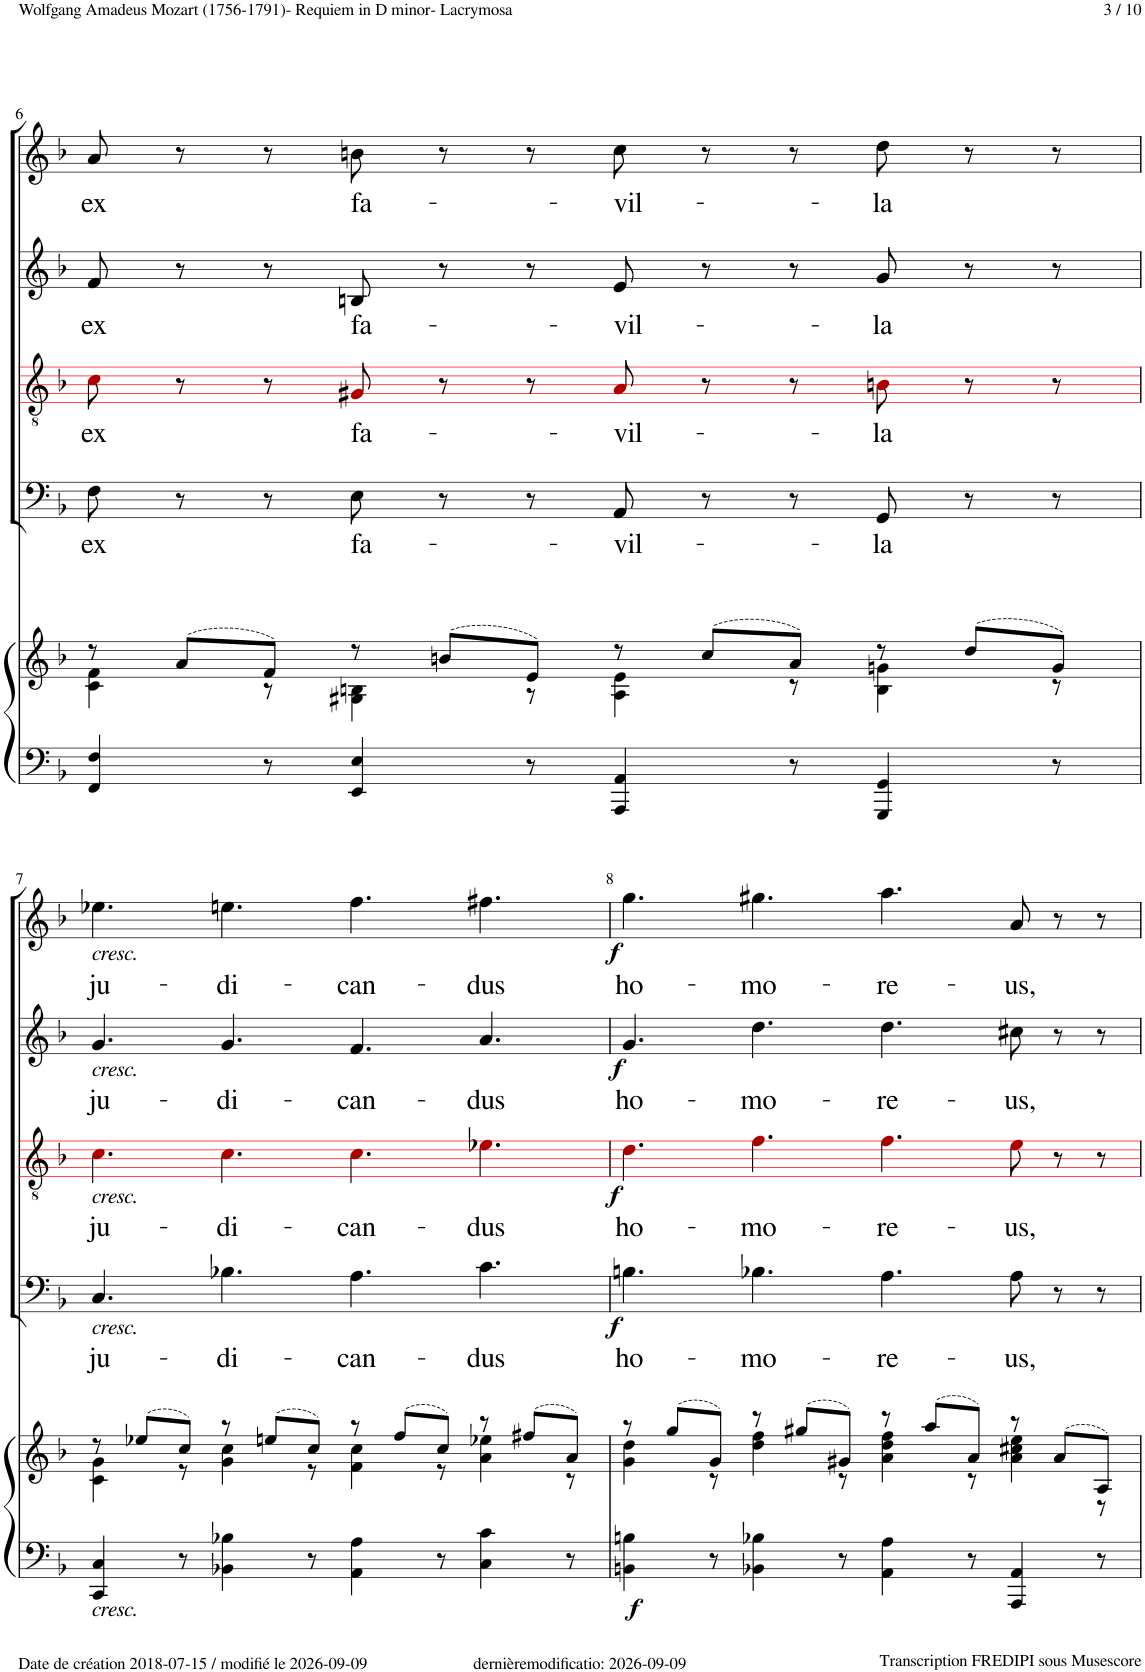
**kern	**kern	**dynam	**kern	**text	**dynam	**kern	**text	**dynam	**kern	**text	**dynam	**kern	**text	**dynam
*part5	*part5	*part5	*part4	*part4	*part4	*part3	*part3	*part3	*part2	*part2	*part2	*part1	*part1	*part1
*staff6	*staff5	*staff5/6	*staff4	*staff4	*staff4	*staff3	*staff3	*staff3	*staff2	*staff2	*staff2	*staff1	*staff1	*staff1
*I"Piano	*	*	*I"Bass	*	*	*I"Tenor	*	*	*I"Alto	*	*	*I"Soprano	*	*
*I'Pno	*	*	*	*	*	*	*	*	*	*	*	*	*	*
!!LO:PB:g=z
*clefF4	*clefG2	*	*clefF4	*	*	*clefGv2	*	*	*clefG2	*	*	*clefG2	*	*
*	*	*	*	*	*	*ITrd8c14	*	*	*	*	*	*	*	*
*k[b-]	*k[b-]	*	*k[b-]	*	*	*k[b-]	*	*	*k[b-]	*	*	*k[b-]	*	*
*M12/8	*M12/8	*	*M12/8	*	*	*M12/8	*	*	*M12/8	*	*	*M12/8	*	*
=6	=6	=6	=6	=6	=6	=6	=6	=6	=6	=6	=6	=6	=6	=6
*	*^	*	*	*	*	*	*	*	*	*	*	*	*	*
!	!	!	!	!	!LO:LY:b	!	!	!LO:LY:b	!	!	!LO:LY:b	!	!	!LO:LY:b	!
4FF/ 4F/	8r	4c\ 4f\	.	8F!\	ex	.	8c!i\	ex	.	8f!/	ex	.	8a!/	ex	.
.	(8a/L	.	.	8r	.	.	8r	.	.	8r	.	.	8r	.	.
8r	8f/J)	8r	.	8r	.	.	8r	.	.	8r	.	.	8r	.	.
!	!	!	!	!	!LO:LY:b	!	!	!LO:LY:b	!	!	!LO:LY:b	!	!	!LO:LY:b	!
4EE/ 4E/	8r	4G#X\ 4Bn\	.	8E!\	fa-	.	8G#X!i/	fa-	.	8Bn!/	fa-	.	8bn!\	fa-	.
.	(8bn/L	.	.	8r	.	.	8r	.	.	8r	.	.	8r	.	.
8r	8e/J)	8r	.	8r	.	.	8r	.	.	8r	.	.	8r	.	.
!	!	!	!	!	!LO:LY:b	!	!	!LO:LY:b	!	!	!LO:LY:b	!	!	!LO:LY:b	!
4AAA/ 4AA/	8r	4A\ 4e\	.	8AA!/	-vil-	.	8A!i/	-vil-	.	8e!/	-vil-	.	8cc!\	-vil-	.
.	(8cc/L	.	.	8r	.	.	8r	.	.	8r	.	.	8r	.	.
8r	8a/J)	8r	.	8r	.	.	8r	.	.	8r	.	.	8r	.	.
!	!	!	!	!	!LO:LY:b	!	!	!LO:LY:b	!	!	!LO:LY:b	!	!	!LO:LY:b	!
4GGG/ 4GG/	8r	4B\ 4gn\	.	8GG!/	-la	.	8Bn!i\	-la	.	8g!/	-la	.	8dd!\	-la	.
.	(8dd/L	.	.	8r	.	.	8r	.	.	8r	.	.	8r	.	.
8r	8g/J)	8r	.	8r	.	.	8r	.	.	8r	.	.	8r	.	.
!!LO:LB:g=z
=7	=7	=7	=7	=7	=7	=7	=7	=7	=7	=7	=7	=7	=7	=7	=7
!	!	!	!	!	!	!	!	!	!	!	!	!	!LO:TX:b:i:t=cresc.	!	!
!	!	!	!	!	!	!	!	!	!	!LO:TX:b:i:t=cresc.	!	!	!	!	!
!	!	!	!	!	!	!	!LO:TX:b:i:t=cresc.	!	!	!	!	!	!	!	!
!	!	!	!	!LO:TX:b:i:t=cresc.	!	!	!	!	!	!	!	!	!	!	!
!LO:TX:b:i:t=cresc.	!	!	!	!	!	!	!	!	!	!	!	!	!	!	!
!	!	!	!	!	!LO:LY:b	!	!	!LO:LY:b	!	!	!LO:LY:b	!	!	!LO:LY:b	!
4CC/ 4C/	8r	4c\ 4g\	.	4.C!/	ju-	.	4.c!i\	ju-	.	4.g!/	ju-	.	4.ee-X!\	ju-	.
.	(8ee-X/L	.	.	.	.	.	.	.	.	.	.	.	.	.	.
8r	8cc/J)	8r	.	.	.	.	.	.	.	.	.	.	.	.	.
!	!	!	!	!	!LO:LY:b	!	!	!LO:LY:b	!	!	!LO:LY:b	!	!	!LO:LY:b	!
4BB-X\ 4B-X\	8r	4g\ 4cc\	.	4.B-X!\	-di-	.	4.c!i\	-di-	.	4.g!/	-di-	.	4.een!\	-di-	.
.	(8een/L	.	.	.	.	.	.	.	.	.	.	.	.	.	.
8r	8cc/J)	8r	.	.	.	.	.	.	.	.	.	.	.	.	.
!	!	!	!	!	!LO:LY:b	!	!	!LO:LY:b	!	!	!LO:LY:b	!	!	!LO:LY:b	!
4AA\ 4A\	8r	4f\ 4cc\	.	4.A!\	-can-	.	4.c!i\	-can-	.	4.f!/	-can-	.	4.ff!\	-can-	.
.	(8ff/L	.	.	.	.	.	.	.	.	.	.	.	.	.	.
8r	8cc/J)	8r	.	.	.	.	.	.	.	.	.	.	.	.	.
!	!	!	!	!	!LO:LY:b	!	!	!LO:LY:b	!	!	!LO:LY:b	!	!	!LO:LY:b	!
4C\ 4c\	8r	4a\ 4ee-X\	.	4.c!\	-dus	.	4.e-X!i\	-dus	.	4.a!/	-dus	.	4.ff#X!\	-dus	.
.	(8ff#X/L	.	.	.	.	.	.	.	.	.	.	.	.	.	.
8r	8a/J)	8r	.	.	.	.	.	.	.	.	.	.	.	.	.
=8	=8	=8	=8	=8	=8	=8	=8	=8	=8	=8	=8	=8	=8	=8	=8
!	!	!	!LO:DY:b=2	!	!LO:LY:b	!LO:DY:b	!	!LO:LY:b	!LO:DY:b	!	!LO:LY:b	!LO:DY:b	!	!LO:LY:b	!LO:DY:b
4BBn\ 4Bn\	8r	4g\ 4dd\	f	4.Bn!\	ho-	f	4.d!i\	ho-	f	4.g!/	ho-	f	4.gg!\	ho-	f
.	(8gg/L	.	.	.	.	.	.	.	.	.	.	.	.	.	.
8r	8g/J)	8r	.	.	.	.	.	.	.	.	.	.	.	.	.
!	!	!	!	!	!LO:LY:b	!	!	!LO:LY:b	!	!	!LO:LY:b	!	!	!LO:LY:b	!
4BB-X\ 4B-X\	8r	4dd\ 4ff\	.	4.B-X!\	-mo-	.	4.f!i\	-mo-	.	4.dd!\	-mo-	.	4.gg#X!\	-mo-	.
.	(8gg#X/L	.	.	.	.	.	.	.	.	.	.	.	.	.	.
8r	8g#X/J)	8r	.	.	.	.	.	.	.	.	.	.	.	.	.
!	!	!	!	!	!LO:LY:b	!	!	!LO:LY:b	!	!	!LO:LY:b	!	!	!LO:LY:b	!
4AA\ 4A\	8r	4a\ 4dd\ 4ff\	.	4.A!\	-re-	.	4.f!i\	-re-	.	4.dd!\	-re-	.	4.aa!\	-re-	.
.	(8aa/L	.	.	.	.	.	.	.	.	.	.	.	.	.	.
8r	8a/J)	8r	.	.	.	.	.	.	.	.	.	.	.	.	.
!	!	!	!	!	!LO:LY:b	!	!	!LO:LY:b	!	!	!LO:LY:b	!	!	!LO:LY:b	!
4AAA/ 4AA/	8r	4a\ 4cc#X\ 4ee\	.	8A!\	-us,	.	8e!i\	-us,	.	8cc#X!\	-us,	.	8a!/	-us,	.
.	(8a/L	.	.	8r	.	.	8r	.	.	8r	.	.	8r	.	.
8r	8A/J)	8r	.	8r	.	.	8r	.	.	8r	.	.	8r	.	.
*	*v	*v	*	*	*	*	*	*	*	*	*	*	*	*	*
=	=	=	=	=	=	=	=	=	=	=	=	=	=	=
*-	*-	*-	*-	*-	*-	*-	*-	*-	*-	*-	*-	*-	*-	*-
